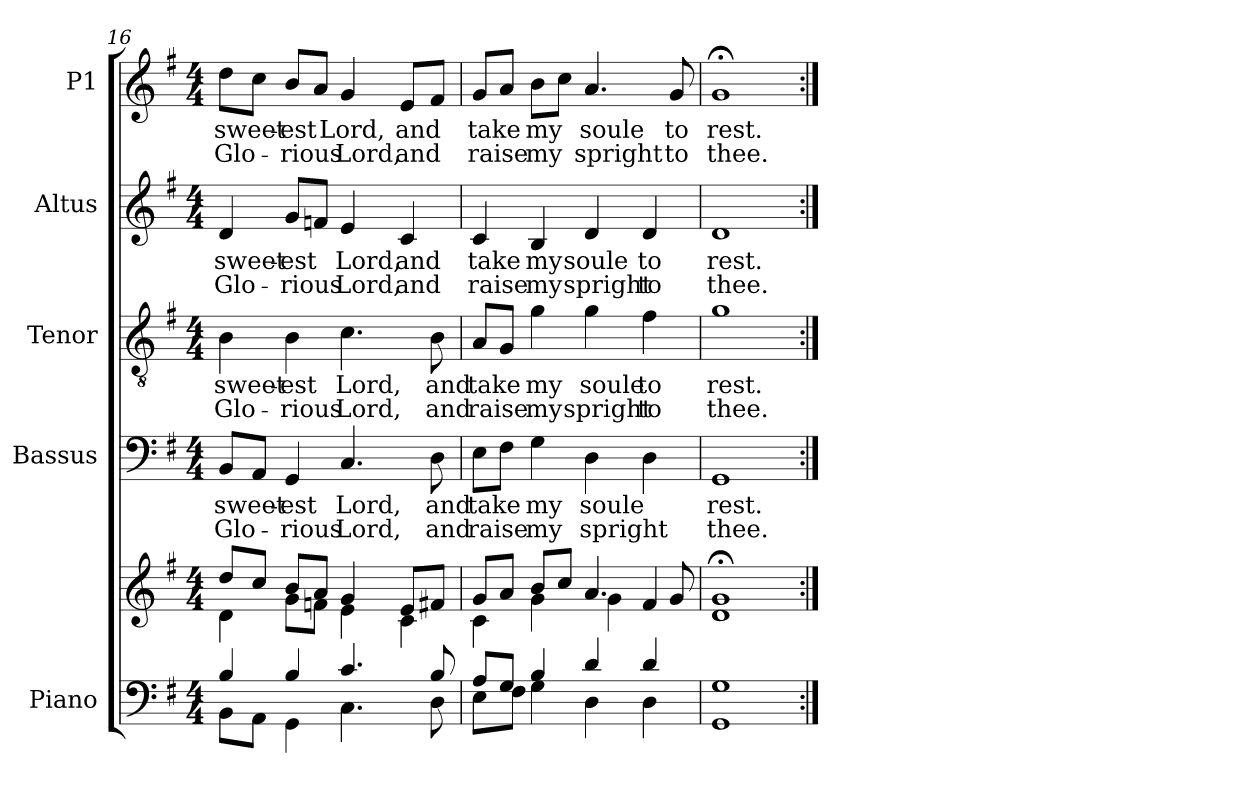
**kern	**kern	**kern	**text	**text	**kern	**text	**text	**kern	**text	**text	**kern	**text	**text
*part5	*part5	*part4	*part4	*part4	*part3	*part3	*part3	*part2	*part2	*part2	*part1	*part1	*part1
*staff6	*staff5	*staff4	*staff4	*staff4	*staff3	*staff3	*staff3	*staff2	*staff2	*staff2	*staff1	*staff1	*staff1
*I"Piano	*	*I"Bassus	*	*	*I"Tenor	*	*	*I"Altus	*	*	*I"P1	*	*
*I'Pno	*	*	*	*	*	*	*	*	*	*	*	*	*
*clefF4	*clefG2	*clefF4	*	*	*clefGv2	*	*	*clefG2	*	*	*clefG2	*	*
*k[f#]	*k[f#]	*k[f#]	*	*	*k[f#]	*	*	*k[f#]	*	*	*k[f#]	*	*
*G:	*G:	*G:	*	*	*G:	*	*	*G:	*	*	*G:	*	*
*M4/4	*M4/4	*M4/4	*	*	*M4/4	*	*	*M4/4	*	*	*M4/4	*	*
=16	=16	=16	=16	=16	=16	=16	=16	=16	=16	=16	=16	=16	=16
*^	*^	*	*	*	*	*	*	*	*	*	*	*	*
!	!	!	!	!	!LO:LY:b:color=#000000	!LO:LY:b:color=#000000	!	!	!	!	!	!	!	!	!
!	!	!	!	!	!	!	!	!LO:LY:b:color=#000000	!LO:LY:b:color=#000000	!	!	!	!	!	!
!	!	!	!	!	!	!	!	!	!	!	!LO:LY:b:color=#000000	!LO:LY:b:color=#000000	!	!	!
!	!	!	!	!	!	!	!	!	!	!	!	!	!	!LO:LY:b:color=#000000	!LO:LY:b:color=#000000
4Bi/	8BBi\L	8ddi/L	4di\	8BBi/L	sweet-	Glo-	4Bi\	sweet-	Glo-	4di/	sweet-	Glo-	8ddi\L	sweet-	Glo-
.	8AAi\J	8cci/J	.	8AAi/J	.	.	.	.	.	.	.	.	8cci\J	.	.
!	!	!	!	!	!LO:LY:b:color=#000000	!LO:LY:b:color=#000000	!	!	!	!	!	!	!	!	!
!	!	!	!	!	!	!	!	!LO:LY:b:color=#000000	!LO:LY:b:color=#000000	!	!	!	!	!	!
!	!	!	!	!	!	!	!	!	!	!	!LO:LY:b:color=#000000	!LO:LY:b:color=#000000	!	!	!
!	!	!	!	!	!	!	!	!	!	!	!	!	!	!LO:LY:b:color=#000000	!LO:LY:b:color=#000000
4Bi/	4GGi\	8bi/L	8gi\L	4GGi/	-est	-rious	4Bi\	-est	-rious	8gi/L	-est	-rious	8bi/L	-est	-rious
.	.	8ai/J	8fni\J	.	.	.	.	.	.	8fni/J	.	.	8ai/J	.	.
!	!	!	!	!	!LO:LY:b:color=#000000	!LO:LY:b:color=#000000	!	!	!	!	!	!	!	!	!
!	!	!	!	!	!	!	!	!LO:LY:b:color=#000000	!LO:LY:b:color=#000000	!	!	!	!	!	!
!	!	!	!	!	!	!	!	!	!	!	!LO:LY:b:color=#000000	!LO:LY:b:color=#000000	!	!	!
!	!	!	!	!	!	!	!	!	!	!	!	!	!	!LO:LY:b:color=#000000	!LO:LY:b:color=#000000
4.ci/	4.Ci\	4gi/	4ei\	4.Ci/	Lord,	Lord,	4.ci\	Lord,	Lord,	4ei/	Lord,	Lord,	4gi/	Lord,	Lord,
!	!	!	!	!	!	!	!	!	!	!	!LO:LY:b:color=#000000	!LO:LY:b:color=#000000	!	!	!
!	!	!	!	!	!	!	!	!	!	!	!	!	!	!LO:LY:b:color=#000000	!LO:LY:b:color=#000000
.	.	8ei/L	4ci\	.	.	.	.	.	.	4ci/	and	and	8ei/L	and	and
!	!	!	!	!	!LO:LY:b:color=#000000	!LO:LY:b:color=#000000	!	!	!	!	!	!	!	!	!
!	!	!	!	!	!	!	!	!LO:LY:b:color=#000000	!LO:LY:b:color=#000000	!	!	!	!	!	!
8Bi/	8Di\	8f#Xi/J	.	8Di\	and	and	8Bi\	and	and	.	.	.	8f#i/J	.	.
=17	=17	=17	=17	=17	=17	=17	=17	=17	=17	=17	=17	=17	=17	=17	=17
!	!	!	!	!	!LO:LY:b:color=#000000	!LO:LY:b:color=#000000	!	!	!	!	!	!	!	!	!
!	!	!	!	!	!	!	!	!LO:LY:b:color=#000000	!LO:LY:b:color=#000000	!	!	!	!	!	!
!	!	!	!	!	!	!	!	!	!	!	!LO:LY:b:color=#000000	!LO:LY:b:color=#000000	!	!	!
!	!	!	!	!	!	!	!	!	!	!	!	!	!	!LO:LY:b:color=#000000	!LO:LY:b:color=#000000
8Ai/L	8Ei\L	8gi/L	4ci\	8Ei\L	take	raise	8Ai/L	take	raise	4ci/	take	raise	8gi/L	take	raise
8Gi/J	8F#i\J	8ai/J	.	8F#i\J	.	.	8Gi/J	.	.	.	.	.	8ai/J	.	.
!	!	!	!	!	!LO:LY:b:color=#000000	!LO:LY:b:color=#000000	!	!	!	!	!	!	!	!	!
!	!	!	!	!	!	!	!	!LO:LY:b:color=#000000	!LO:LY:b:color=#000000	!	!	!	!	!	!
!	!	!	!	!	!	!	!	!	!	!	!LO:LY:b:color=#000000	!LO:LY:b:color=#000000	!	!	!
!	!	!	!	!	!	!	!	!	!	!	!	!	!	!LO:LY:b:color=#000000	!LO:LY:b:color=#000000
4Bi/	4Gi\	8bi/L	4gi\	4Gi\	my	my	4gi\	my	my	4Bi/	my	my	8bi\L	my	my
.	.	8cci/J	.	.	.	.	.	.	.	.	.	.	8cci\J	.	.
!	!	!	!	!	!LO:LY:b:color=#000000	!LO:LY:b:color=#000000	!	!	!	!	!	!	!	!	!
!	!	!	!	!	!	!	!	!LO:LY:b:color=#000000	!LO:LY:b:color=#000000	!	!	!	!	!	!
!	!	!	!	!	!	!	!	!	!	!	!LO:LY:b:color=#000000	!LO:LY:b:color=#000000	!	!	!
!	!	!	!	!	!	!	!	!	!	!	!	!	!	!LO:LY:b:color=#000000	!LO:LY:b:color=#000000
4di/	4Di\	4.ai/	4gi\	4Di\	soule	spright	4gi\	soule	spright	4di/	soule	spright	4.ai/	soule	spright
!	!	!	!	!	!	!	!	!LO:LY:b:color=#000000	!LO:LY:b:color=#000000	!	!	!	!	!	!
!	!	!	!	!	!	!	!	!	!	!	!LO:LY:b:color=#000000	!LO:LY:b:color=#000000	!	!	!
4di/	4Di\	.	4f#i/	4Di\	.	.	4f#i\	to	to	4di/	to	to	.	.	.
!	!	!	!	!	!	!	!	!	!	!	!	!	!	!LO:LY:b:color=#000000	!LO:LY:b:color=#000000
.	.	8gi/	.	.	.	.	.	.	.	.	.	.	8gi/	to	to
=18	=18	=18	=18	=18	=18	=18	=18	=18	=18	=18	=18	=18	=18	=18	=18
!	!	!	!	!	!LO:LY:b:color=#000000	!LO:LY:b:color=#000000	!	!	!	!	!	!	!	!	!
!	!	!	!	!	!	!	!	!LO:LY:b:color=#000000	!LO:LY:b:color=#000000	!	!	!	!	!	!
!	!	!	!	!	!	!	!	!	!	!	!LO:LY:b:color=#000000	!LO:LY:b:color=#000000	!	!	!
!	!	!	!	!	!	!	!	!	!	!	!	!	!	!LO:LY:b:color=#000000	!LO:LY:b:color=#000000
1Gi	1GGi	1g;i	1di	1GGi	rest.	thee.	1gi	rest.	thee.	1di	rest.	thee.	1g;i	rest.	thee.
*v	*v	*	*	*	*	*	*	*	*	*	*	*	*	*	*
*	*v	*v	*	*	*	*	*	*	*	*	*	*	*	*
=:|!	=:|!	=:|!	=:|!	=:|!	=:|!	=:|!	=:|!	=:|!	=:|!	=:|!	=:|!	=:|!	=:|!
*-	*-	*-	*-	*-	*-	*-	*-	*-	*-	*-	*-	*-	*-
